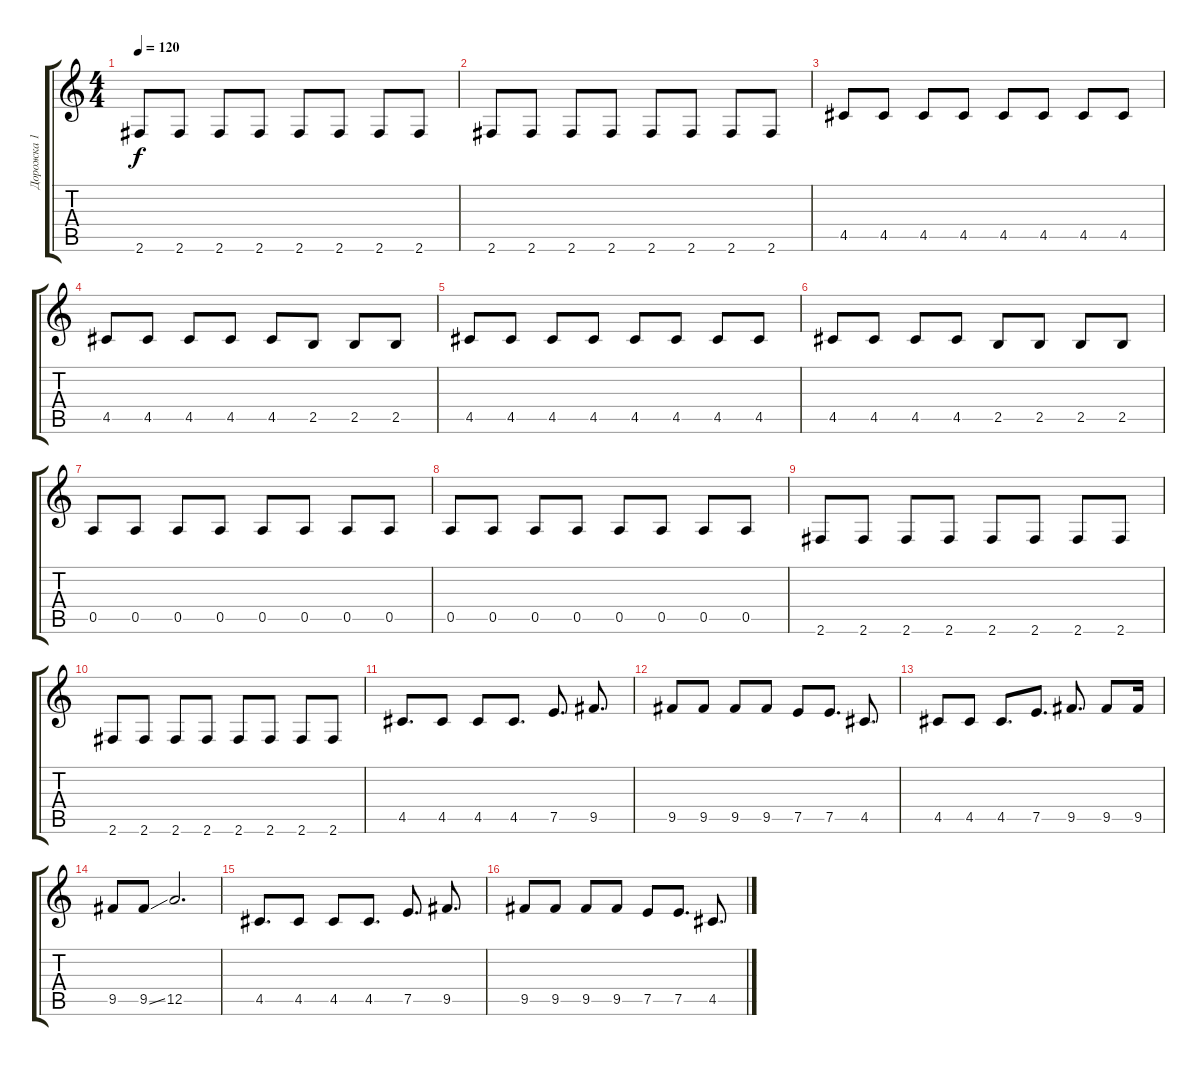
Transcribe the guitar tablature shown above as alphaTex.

\track ("Дорожка 1" "Дорожка 1") {instrument electricguitarclean}
\staff {score tabs}
\tuning (E4 B3 G3 D3 A2 E2) {hide}
\ts (4 4)
\tempo 120
\clef g2
\ks c
2.6.8{dy f} 2.6.8 2.6.8 2.6.8 2.6.8 2.6.8 2.6.8 2.6.8 |
2.6.8 2.6.8 2.6.8 2.6.8 2.6.8 2.6.8 2.6.8 2.6.8 |
4.5.8 4.5.8 4.5.8 4.5.8 4.5.8 4.5.8 4.5.8 4.5.8 |
4.5.8 4.5.8 4.5.8 4.5.8 4.5.8 2.5.8 2.5.8 2.5.8 |
4.5.8 4.5.8 4.5.8 4.5.8 4.5.8 4.5.8 4.5.8 4.5.8 |
4.5.8 4.5.8 4.5.8 4.5.8 2.5.8 2.5.8 2.5.8 2.5.8 |
0.5.8 0.5.8 0.5.8 0.5.8 0.5.8 0.5.8 0.5.8 0.5.8 |
0.5.8 0.5.8 0.5.8 0.5.8 0.5.8 0.5.8 0.5.8 0.5.8 |
2.6.8 2.6.8 2.6.8 2.6.8 2.6.8 2.6.8 2.6.8 2.6.8 |
2.6.8 2.6.8 2.6.8 2.6.8 2.6.8 2.6.8 2.6.8 2.6.8 |
4.5.8{d} 4.5.8 4.5.8 4.5.8{d} 7.5.8{d} 9.5.8{d} |
9.5.8 9.5.8 9.5.8 9.5.8 7.5.8 7.5.8{d} 4.5.8{d} |
4.5.8 4.5.8 4.5.8{d} 7.5.8{d} 9.5.8{d} 9.5.8 9.5.16 |
9.5.8 9.5{ss}.8 12.5.2{d} |
4.5.8{d} 4.5.8 4.5.8 4.5.8{d} 7.5.8{d} 9.5.8{d} |
9.5.8 9.5.8 9.5.8 9.5.8 7.5.8 7.5.8{d} 4.5.8{d}
